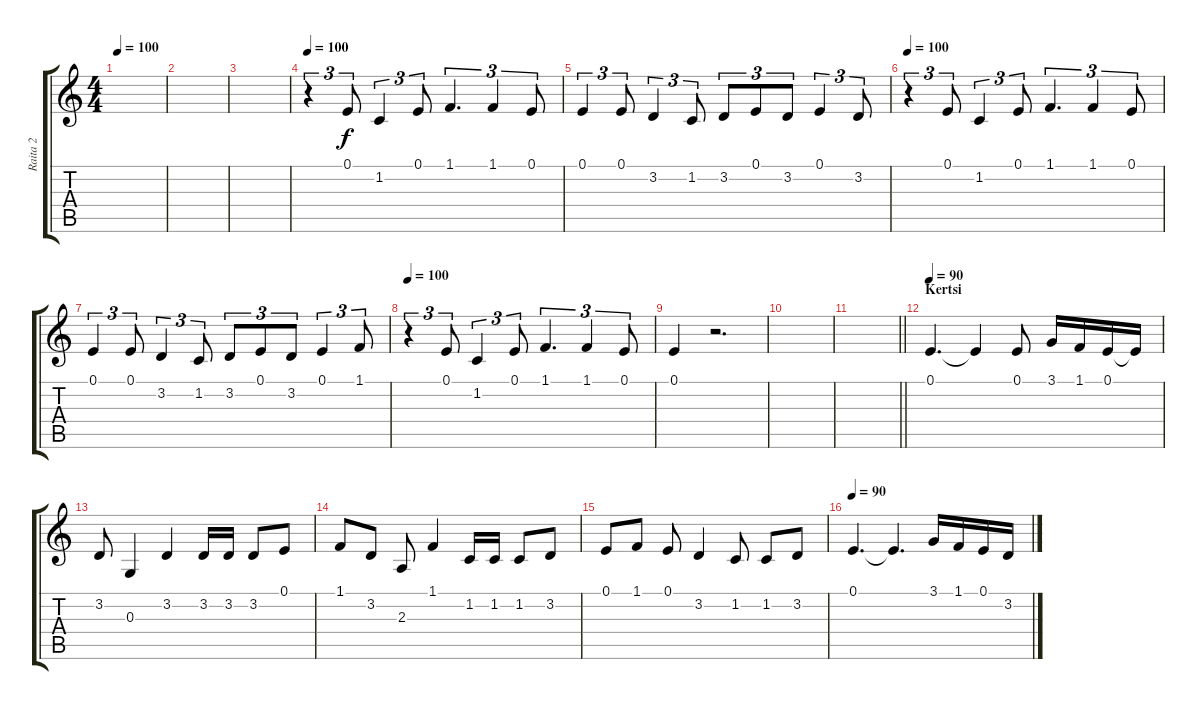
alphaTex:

\track ("Raita 2" "Raita 2") {instrument violin}
\staff {score tabs}
\tuning (E4 B3 G3 D3 A2 E2) {hide}
\ts (4 4)
\tempo 100
\clef g2
\ks c
|
|
|
\tempo 100
r.4{tu (3 2)} 0.1.8{tu (3 2)} 1.2.4{tu (3 2)} 0.1.8{tu (3 2)} 1.1.4{d tu (3 2)} 1.1.4{tu (3 2)} 0.1.8{tu (3 2)} |
0.1.4{tu (3 2)} 0.1.8{tu (3 2)} 3.2.4{tu (3 2)} 1.2.8{tu (3 2)} 3.2.8{tu (3 2)} 0.1.8{tu (3 2)} 3.2.8{tu (3 2)} 0.1.4{tu (3 2)} 3.2.8{tu (3 2)} |
\tempo 100
r.4{tu (3 2)} 0.1.8{tu (3 2)} 1.2.4{tu (3 2)} 0.1.8{tu (3 2)} 1.1.4{d tu (3 2)} 1.1.4{tu (3 2)} 0.1.8{tu (3 2)} |
0.1.4{tu (3 2)} 0.1.8{tu (3 2)} 3.2.4{tu (3 2)} 1.2.8{tu (3 2)} 3.2.8{tu (3 2)} 0.1.8{tu (3 2)} 3.2.8{tu (3 2)} 0.1.4{tu (3 2)} 1.1.8{tu (3 2)} |
\tempo 100
r.4{tu (3 2)} 0.1.8{tu (3 2)} 1.2.4{tu (3 2)} 0.1.8{tu (3 2)} 1.1.4{d tu (3 2)} 1.1.4{tu (3 2)} 0.1.8{tu (3 2)} |
0.1.4 r.2{d} |
|
\barLineRight lightlight
|
\section ("" "Kertsi")
\tempo 90
0.1.4{d} 0.1{t}.4 0.1.8 3.1.16 1.1.16 0.1.16 0.1{t}.16 |
3.2.8 0.3.4 3.2.4 3.2.16 3.2.16 3.2.8 0.1.8 |
1.1.8 3.2.8 2.3.8 1.1.4 1.2.16 1.2.16 1.2.8 3.2.8 |
0.1.8 1.1.8 0.1.8 3.2.4 1.2.8 1.2.8 3.2.8 |
\tempo 90
0.1.4{d} 0.1{t}.4{d} 3.1.16 1.1.16 0.1.16 3.2.16
